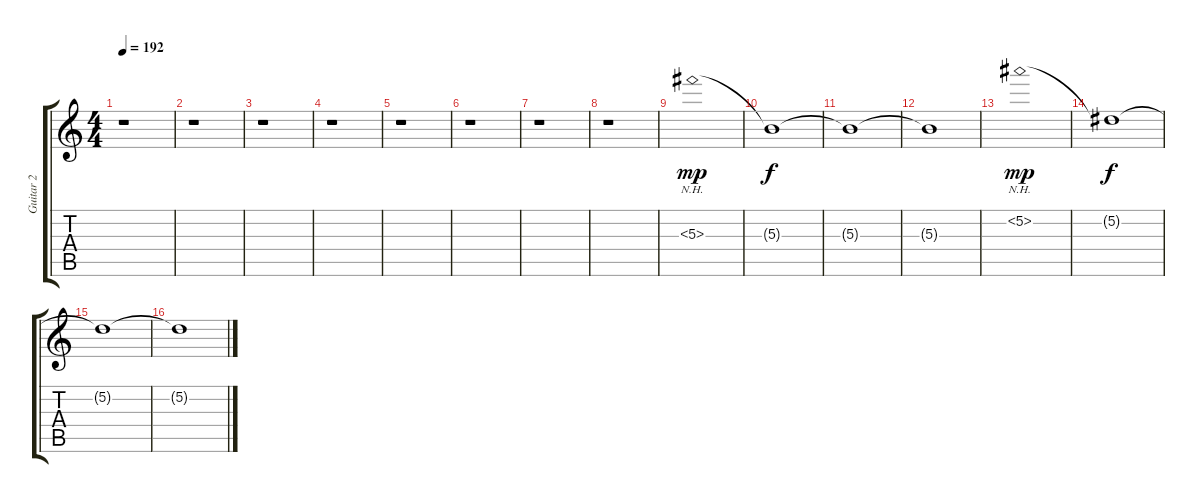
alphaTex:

\track ("Guitar 2" "Guitar 2") {instrument overdrivenguitar}
\staff {score tabs}
\tuning (Eb4 Bb3 Gb3 Db3 Ab2 Eb2) {hide}
\ts (4 4)
\tempo 192
\clef g2
\ks c
r.1{dy f} |
r.1 |
r.1 |
r.1 |
r.1 |
r.1 |
r.1 |
r.1 |
5.3{nh}.1{dy mp} |
5.3{t}.1{dy f} |
5.3{t}.1 |
5.3{t}.1 |
5.2{nh}.1{dy mp} |
5.2{t}.1{dy f} |
5.2{t}.1 |
5.2{t}.1
